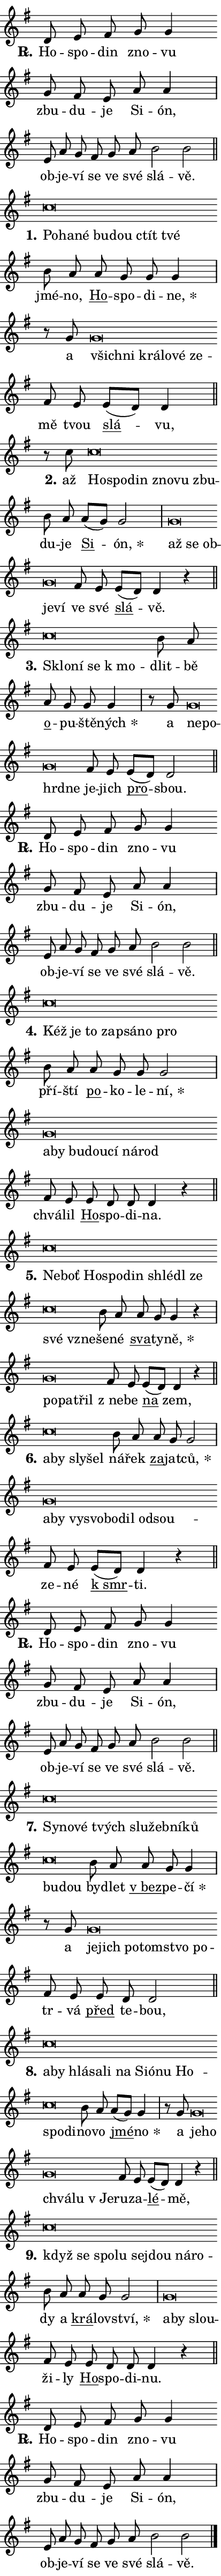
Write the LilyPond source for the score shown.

\version "2.24.0"
\header { tagline = "" }
\paper {
  indent = 0\cm
  top-margin = 0\cm
  right-margin = 0.13\cm % to fit lyric hyphens
  bottom-margin = 0\cm
  left-margin = 0\cm
  paper-width = 7\cm
  page-breaking = #ly:one-page-breaking
  system-system-spacing.basic-distance = #11
  score-system-spacing.basic-distance = #11
  ragged-last = ##f
}


%% Author: Thomas Morley
%% https://lists.gnu.org/archive/html/lilypond-user/2020-05/msg00002.html
#(define (line-position grob)
"Returns position of @var[grob} in current system:
   @code{'start}, if at first time-step
   @code{'end}, if at last time-step
   @code{'middle} otherwise
"
  (let* ((col (ly:item-get-column grob))
         (ln (ly:grob-object col 'left-neighbor))
         (rn (ly:grob-object col 'right-neighbor))
         (col-to-check-left (if (ly:grob? ln) ln col))
         (col-to-check-right (if (ly:grob? rn) rn col))
         (break-dir-left
           (and
             (ly:grob-property col-to-check-left 'non-musical #f)
             (ly:item-break-dir col-to-check-left)))
         (break-dir-right
           (and
             (ly:grob-property col-to-check-right 'non-musical #f)
             (ly:item-break-dir col-to-check-right))))
        (cond ((eqv? 1 break-dir-left) 'start)
              ((eqv? -1 break-dir-right) 'end)
              (else 'middle))))

#(define (tranparent-at-line-position vctor)
  (lambda (grob)
  "Relying on @code{line-position} select the relevant enry from @var{vctor}.
Used to determine transparency,"
    (case (line-position grob)
      ((end) (not (vector-ref vctor 0)))
      ((middle) (not (vector-ref vctor 1)))
      ((start) (not (vector-ref vctor 2))))))

noteHeadBreakVisibility =
#(define-music-function (break-visibility)(vector?)
"Makes @code{NoteHead}s transparent relying on @var{break-visibility}"
#{
  \override NoteHead.transparent =
    #(tranparent-at-line-position break-visibility)
#})

#(define delete-ledgers-for-transparent-note-heads
  (lambda (grob)
    "Reads whether a @code{NoteHead} is transparent.
If so this @code{NoteHead} is removed from @code{'note-heads} from
@var{grob}, which is supposed to be @code{LedgerLineSpanner}.
As a result ledgers are not printed for this @code{NoteHead}"
    (let* ((nhds-array (ly:grob-object grob 'note-heads))
           (nhds-list
             (if (ly:grob-array? nhds-array)
                 (ly:grob-array->list nhds-array)
                 '()))
           ;; Relies on the transparent-property being done before
           ;; Staff.LedgerLineSpanner.after-line-breaking is executed.
           ;; This is fragile ...
           (to-keep
             (remove
               (lambda (nhd)
                 (ly:grob-property nhd 'transparent #f))
               nhds-list)))
      ;; TODO find a better method to iterate over grob-arrays, similiar
      ;; to filter/remove etc for lists
      ;; For now rebuilt from scratch
      (set! (ly:grob-object grob 'note-heads)  '())
      (for-each
        (lambda (nhd)
          (ly:pointer-group-interface::add-grob grob 'note-heads nhd))
        to-keep))))

squashNotes = {
  \override NoteHead.X-extent = #'(-0.2 . 0.2)
  \override NoteHead.Y-extent = #'(-0.75 . 0)
  \override NoteHead.stencil =
    #(lambda (grob)
       (let ((pos (ly:grob-property grob 'staff-position)))
         (begin
           (if (< pos -7) (display "ERROR: Lower brevis then expected\n") (display ""))
           (if (<= pos -6) ly:text-interface::print ly:note-head::print))))
}
unSquashNotes = {
  \revert NoteHead.X-extent
  \revert NoteHead.Y-extent
  \revert NoteHead.stencil
}

hideNotes = \noteHeadBreakVisibility #begin-of-line-visible
unHideNotes = \noteHeadBreakVisibility #all-visible

% work-around for resetting accidentals
% https://lilypond.org/doc/v2.23/Documentation/notation/displaying-rhythms#unmetered-music
cadenzaMeasure = {
  \cadenzaOff
  \partial 1024 s1024
  \cadenzaOn
}

#(define-markup-command (accent layout props text) (markup?)
  "Underline accented syllable"
  (interpret-markup layout props
    #{\markup \override #'(offset . 4.3) \underline { #text }#}))

responsum = \markup \concat {
  "R" \hspace #-1.05 \path #0.1 #'((moveto 0 0.07) (lineto 0.9 0.8)) \hspace #0.05 "."
}

spaceSize = #0.6828661417322834 % exact space size for TeX Gyre Schola

\layout {
  \context {
    \Staff
    \remove "Time_signature_engraver"
    \override LedgerLineSpanner.after-line-breaking = #delete-ledgers-for-transparent-note-heads
  }
  \context {
    \Lyrics {
      \override LyricSpace.minimum-distance = \spaceSize
      \override LyricText.font-name = #"TeX Gyre Schola"
      \override LyricText.font-size = 1
      \override StanzaNumber.font-name = #"TeX Gyre Schola Bold"
      \override StanzaNumber.font-size = 1
    }
  }
  \context {
    \Score 
    \override NoteHead.text =
      #(lambda (grob) 
        (let ((pos (ly:grob-property grob 'staff-position)))
          #{\markup {
            \combine
              \halign #-0.55 \raise #(if (= pos -6) 0 0.5) \override #'(thickness . 2) \draw-line #'(3.2 . 0)
              \musicglyph "noteheads.sM1"
          }#}))
  }
}

% magnetic-lyrics.ily
%
%   written by
%     Jean Abou Samra <jean@abou-samra.fr>
%     Werner Lemberg <wl@gnu.org>
%
%   adapted by
%     Jiri Hon <jiri.hon@gmail.com>
%
% Version 2022-Apr-15

% https://www.mail-archive.com/lilypond-user@gnu.org/msg149350.html

#(define (Left_hyphen_pointer_engraver context)
   "Collect syllable-hyphen-syllable occurrences in lyrics and store
them in properties.  This engraver only looks to the left.  For
example, if the lyrics input is @code{foo -- bar}, it does the
following.

@itemize @bullet
@item
Set the @code{text} property of the @code{LyricHyphen} grob between
@q{foo} and @q{bar} to @code{foo}.

@item
Set the @code{left-hyphen} property of the @code{LyricText} grob with
text @q{foo} to the @code{LyricHyphen} grob between @q{foo} and
@q{bar}.
@end itemize

Use this auxiliary engraver in combination with the
@code{lyric-@/text::@/apply-@/magnetic-@/offset!} hook."
   (let ((hyphen #f)
         (text #f))
     (make-engraver
      (acknowledgers
       ((lyric-syllable-interface engraver grob source-engraver)
        (set! text grob)))
      (end-acknowledgers
       ((lyric-hyphen-interface engraver grob source-engraver)
        ;(when (not (grob::has-interface grob 'lyric-space-interface))
          (set! hyphen grob)));)
      ((stop-translation-timestep engraver)
       (when (and text hyphen)
         (ly:grob-set-object! text 'left-hyphen hyphen))
       (set! text #f)
       (set! hyphen #f)))))

#(define (lyric-text::apply-magnetic-offset! grob)
   "If the space between two syllables is less than the value in
property @code{LyricText@/.details@/.squash-threshold}, move the right
syllable to the left so that it gets concatenated with the left
syllable.

Use this function as a hook for
@code{LyricText@/.after-@/line-@/breaking} if the
@code{Left_@/hyphen_@/pointer_@/engraver} is active."
   (let ((hyphen (ly:grob-object grob 'left-hyphen #f)))
     (when hyphen
       (let ((left-text (ly:spanner-bound hyphen LEFT)))
         (when (grob::has-interface left-text 'lyric-syllable-interface)
           (let* ((common (ly:grob-common-refpoint grob left-text X))
                  (this-x-ext (ly:grob-extent grob common X))
                  (left-x-ext
                   (begin
                     ;; Trigger magnetism for left-text.
                     (ly:grob-property left-text 'after-line-breaking)
                     (ly:grob-extent left-text common X)))
                  ;; `delta` is the gap width between two syllables.
                  (delta (- (interval-start this-x-ext)
                            (interval-end left-x-ext)))
                  (details (ly:grob-property grob 'details))
                  (threshold (assoc-get 'squash-threshold details 0.2)))
             (when (< delta threshold)
               (let* (;; We have to manipulate the input text so that
                      ;; ligatures crossing syllable boundaries are not
                      ;; disabled.  For languages based on the Latin
                      ;; script this is essentially a beautification.
                      ;; However, for non-Western scripts it can be a
                      ;; necessity.
                      (lt (ly:grob-property left-text 'text))
                      (rt (ly:grob-property grob 'text))
                      (is-space (grob::has-interface hyphen 'lyric-space-interface))
                      (space (if is-space " " ""))
                      (extra-delta (if is-space spaceSize 0))
                      ;; Append new syllable.
                      (ltrt-space (if (and (string? lt) (string? rt))
                                (string-append lt space rt)
                                (make-concat-markup (list lt space rt))))
                      ;; Right-align `ltrt` to the right side.
                      (ltrt-space-markup (grob-interpret-markup
                               grob
                               (make-translate-markup
                                (cons (interval-length this-x-ext) 0)
                                (make-right-align-markup ltrt-space)))))
                 (begin
                   ;; Don't print `left-text`.
                   (ly:grob-set-property! left-text 'stencil #f)
                   ;; Set text and stencil (which holds all collected
                   ;; syllables so far) and shift it to the left.
                   (ly:grob-set-property! grob 'text ltrt-space)
                   (ly:grob-set-property! grob 'stencil ltrt-space-markup)
                   (ly:grob-translate-axis! grob (- (- delta extra-delta)) X))))))))))


#(define (lyric-hyphen::displace-bounds-first grob)
   ;; Make very sure this callback isn't triggered too early.
   (let ((left (ly:spanner-bound grob LEFT))
         (right (ly:spanner-bound grob RIGHT)))
     (ly:grob-property left 'after-line-breaking)
     (ly:grob-property right 'after-line-breaking)
     (ly:lyric-hyphen::print grob)))

squashThreshold = #0.4

\layout {
  \context {
    \Lyrics
    \consists #Left_hyphen_pointer_engraver
    \override LyricText.after-line-breaking =
      #lyric-text::apply-magnetic-offset!
    \override LyricHyphen.stencil = #lyric-hyphen::displace-bounds-first
    \override LyricText.details.squash-threshold = \squashThreshold
    \override LyricHyphen.minimum-distance = 0
    \override LyricHyphen.minimum-length = \squashThreshold
  }
}

squashText = \override LyricText.details.squash-threshold = 9999
unSquashText = \override LyricText.details.squash-threshold = \squashThreshold

leftText = \override LyricText.self-alignment-X = #LEFT
unLeftText = \revert LyricText.self-alignment-X

starOffset = #(lambda (grob) 
                (let ((x_offset (ly:self-alignment-interface::aligned-on-x-parent grob)))
                  (if (= x_offset 0) 0 (+ x_offset 1.2))))

star = #(define-music-function (syllable)(string?)
"Append star separator at the end of a syllable"
#{
  \once \override LyricText.X-offset = #starOffset
  \lyricmode { \markup {
    #syllable
    \override #'((font-name . "TeX Gyre Schola Bold")) \hspace #0.2 \lower #0.65 \larger "*"
  } }
#})

starAccent = #(define-music-function (syllable)(string?)
"Append star separator at the end of a syllable and make accent"
#{
  \once \override LyricText.X-offset = #starOffset
  \lyricmode { \markup {
    \accent #syllable
    \override #'((font-name . "TeX Gyre Schola Bold")) \hspace #0.2 \lower #0.65 \larger "*"
  } }
#})

breath = #(define-music-function (syllable)(string?)
"Append breathing indicator at the end of a syllable"
#{
  \lyricmode { \markup { #syllable "+" } }
#})

optionalBreath = #(define-music-function (syllable)(string?)
"Append optional breathing indicator at the end of a syllable"
#{
  \lyricmode { \markup { #syllable "(+)" } }
#})


\score {
    <<
        \new Voice = "melody" { \cadenzaOn \key g \major \relative { d'8 e fis g g4 \bar "" g8 fis e a a4 \cadenzaMeasure \bar "|" e8 a g fis g a b2 b2 \cadenzaMeasure \bar "||" \break } }
        \new Lyrics \lyricsto "melody" { \lyricmode { \set stanza = \responsum
Ho -- spo -- din zno -- vu zbu -- du -- je Si -- ón, ob -- je -- ví se ve své slá -- vě. } }
    >>
    \layout {}
}

\score {
    <<
        \new Voice = "melody" { \cadenzaOn \key g \major \relative { \squashNotes c''\breve*1/16 \hideNotes \breve*1/16 \bar "" \breve*1/16 \bar "" \breve*1/16 \bar "" \breve*1/16 \bar "" \breve*1/16 \breve*1/16 \bar "" \unHideNotes \unSquashNotes b8 a \bar "" a g g g4 \cadenzaMeasure \bar "|" r8 g8 \squashNotes g\breve*1/16 \hideNotes \breve*1/16 \bar "" \breve*1/16 \bar "" \breve*1/16 \bar "" \breve*1/16 \breve*1/16 \bar "" \unHideNotes \unSquashNotes fis8 e \bar "" e[( d)] d4 \cadenzaMeasure \bar "||" \break } }
        \new Lyrics \lyricsto "melody" { \lyricmode { \set stanza = "1."
\leftText Po -- \squashText ha -- né bu -- dou ctít tvé \unLeftText \unSquashText jmé -- no, \markup \accent Ho -- spo -- di -- \star ne, a \leftText všich -- \squashText ni krá -- lo -- vé ze -- \unLeftText \unSquashText mě tvou \markup \accent slá -- vu, } }
    >>
    \layout {}
}

\score {
    <<
        \new Voice = "melody" { \cadenzaOn \key g \major \relative { r8 c''8 \squashNotes c\breve*1/16 \hideNotes \breve*1/16 \bar "" \breve*1/16 \bar "" \breve*1/16 \bar "" \breve*1/16 \breve*1/16 \bar "" \unHideNotes \unSquashNotes b8 a \bar "" a[( g)] g2 \cadenzaMeasure \bar "|" \squashNotes g\breve*1/16 \hideNotes \breve*1/16 \bar "" \breve*1/16 \bar "" \breve*1/16 \breve*1/16 \bar "" \unHideNotes \unSquashNotes fis8 e \bar "" e[( d)] d4 r \cadenzaMeasure \bar "||" \break } }
        \new Lyrics \lyricsto "melody" { \lyricmode { \set stanza = "2."
až \leftText Ho -- \squashText spo -- din zno -- vu zbu -- \unLeftText \unSquashText du -- je \markup \accent Si -- \star ón, \leftText až \squashText se ob -- je -- ví \unLeftText \unSquashText ve své \markup \accent slá -- vě. } }
    >>
    \layout {}
}

\score {
    <<
        \new Voice = "melody" { \cadenzaOn \key g \major \relative { \squashNotes c''\breve*1/16 \hideNotes \breve*1/16 \bar "" \breve*1/16 \breve*1/16 \bar "" \unHideNotes \unSquashNotes b8 a \bar "" a g g g4 \cadenzaMeasure \bar "|" r8 g8 \squashNotes g\breve*1/16 \hideNotes \breve*1/16 \bar "" \breve*1/16 \breve*1/16 \bar "" \unHideNotes \unSquashNotes fis8 e \bar "" e[( d)] d2 \cadenzaMeasure \bar "||" \break } }
        \new Lyrics \lyricsto "melody" { \lyricmode { \set stanza = "3."
\leftText Sklo -- \squashText ní se "k mo" -- \unLeftText \unSquashText dlit -- bě \markup \accent o -- pu -- ště -- \star ných a \leftText ne -- \squashText po -- hrd -- ne \unLeftText \unSquashText je -- jich \markup \accent pro -- sbou. } }
    >>
    \layout {}
}

\score {
    <<
        \new Voice = "melody" { \cadenzaOn \key g \major \relative { d'8 e fis g g4 \bar "" g8 fis e a a4 \cadenzaMeasure \bar "|" e8 a g fis g a b2 b2 \cadenzaMeasure \bar "||" \break } }
        \new Lyrics \lyricsto "melody" { \lyricmode { \set stanza = \responsum
Ho -- spo -- din zno -- vu zbu -- du -- je Si -- ón, ob -- je -- ví se ve své slá -- vě. } }
    >>
    \layout {}
}

\score {
    <<
        \new Voice = "melody" { \cadenzaOn \key g \major \relative { \squashNotes c''\breve*1/16 \hideNotes \breve*1/16 \bar "" \breve*1/16 \bar "" \breve*1/16 \bar "" \breve*1/16 \bar "" \breve*1/16 \breve*1/16 \bar "" \unHideNotes \unSquashNotes b8 a \bar "" a g g g2 \cadenzaMeasure \bar "|" \squashNotes g\breve*1/16 \hideNotes \breve*1/16 \bar "" \breve*1/16 \bar "" \breve*1/16 \bar "" \breve*1/16 \bar "" \breve*1/16 \breve*1/16 \bar "" \unHideNotes \unSquashNotes fis8 e \bar "" e d d d4 r \cadenzaMeasure \bar "||" \break } }
        \new Lyrics \lyricsto "melody" { \lyricmode { \set stanza = "4."
\leftText Kéž \squashText je to za -- psá -- no pro \unLeftText \unSquashText pří -- ští \markup \accent po -- ko -- le -- \star ní, \leftText a -- \squashText by bu -- dou -- cí ná -- rod \unLeftText \unSquashText chvá -- lil \markup \accent Ho -- spo -- di -- na. } }
    >>
    \layout {}
}

\score {
    <<
        \new Voice = "melody" { \cadenzaOn \key g \major \relative { \squashNotes c''\breve*1/16 \hideNotes \breve*1/16 \bar "" \breve*1/16 \bar "" \breve*1/16 \bar "" \breve*1/16 \bar "" \breve*1/16 \bar "" \breve*1/16 \bar "" \breve*1/16 \bar "" \breve*1/16 \breve*1/16 \bar "" \unHideNotes \unSquashNotes b8 a \bar "" a g g4 r \cadenzaMeasure \bar "|" \squashNotes g\breve*1/16 \hideNotes \breve*1/16 \breve*1/16 \bar "" \unHideNotes \unSquashNotes fis8 e \bar "" e[( d)] d4 r \cadenzaMeasure \bar "||" \break } }
        \new Lyrics \lyricsto "melody" { \lyricmode { \set stanza = "5."
\leftText Ne -- \squashText boť Ho -- spo -- din shlé -- dl ze své vzne -- \unLeftText \unSquashText še -- né \markup \accent sva -- ty -- \star ně, \leftText po -- \squashText pa -- třil \unLeftText \unSquashText "z ne" -- be \markup \accent na zem, } }
    >>
    \layout {}
}

\score {
    <<
        \new Voice = "melody" { \cadenzaOn \key g \major \relative { \squashNotes c''\breve*1/16 \hideNotes \breve*1/16 \bar "" \breve*1/16 \breve*1/16 \bar "" \unHideNotes \unSquashNotes b8 a \bar "" a g g2 \cadenzaMeasure \bar "|" \squashNotes g\breve*1/16 \hideNotes \breve*1/16 \bar "" \breve*1/16 \bar "" \breve*1/16 \bar "" \breve*1/16 \bar "" \breve*1/16 \bar "" \breve*1/16 \breve*1/16 \bar "" \unHideNotes \unSquashNotes fis8 e \bar "" e[( d)] d4 r \cadenzaMeasure \bar "||" \break } }
        \new Lyrics \lyricsto "melody" { \lyricmode { \set stanza = "6."
\leftText a -- \squashText by sly -- šel \unLeftText \unSquashText ná -- řek \markup \accent za -- jat -- \star ců, \leftText a -- \squashText by vy -- svo -- bo -- dil od -- sou -- \unLeftText \unSquashText ze -- né \markup \accent "k smr" -- ti. } }
    >>
    \layout {}
}

\score {
    <<
        \new Voice = "melody" { \cadenzaOn \key g \major \relative { d'8 e fis g g4 \bar "" g8 fis e a a4 \cadenzaMeasure \bar "|" e8 a g fis g a b2 b2 \cadenzaMeasure \bar "||" \break } }
        \new Lyrics \lyricsto "melody" { \lyricmode { \set stanza = \responsum
Ho -- spo -- din zno -- vu zbu -- du -- je Si -- ón, ob -- je -- ví se ve své slá -- vě. } }
    >>
    \layout {}
}

\score {
    <<
        \new Voice = "melody" { \cadenzaOn \key g \major \relative { \squashNotes c''\breve*1/16 \hideNotes \breve*1/16 \bar "" \breve*1/16 \bar "" \breve*1/16 \bar "" \breve*1/16 \bar "" \breve*1/16 \bar "" \breve*1/16 \bar "" \breve*1/16 \bar "" \breve*1/16 \breve*1/16 \bar "" \unHideNotes \unSquashNotes b8 a \bar "" a g g4 \cadenzaMeasure \bar "|" r8 g8 \squashNotes g\breve*1/16 \hideNotes \breve*1/16 \bar "" \breve*1/16 \bar "" \breve*1/16 \bar "" \breve*1/16 \breve*1/16 \bar "" \unHideNotes \unSquashNotes fis8 e \bar "" e d d2 \cadenzaMeasure \bar "||" \break } }
        \new Lyrics \lyricsto "melody" { \lyricmode { \set stanza = "7."
\leftText Sy -- \squashText no -- vé tvých slu -- žeb -- ní -- ků bu -- dou \unLeftText \unSquashText by -- dlet \markup \accent "v bez" -- pe -- \star čí a \leftText je -- \squashText jich po -- tom -- stvo po -- \unLeftText \unSquashText tr -- vá \markup \accent před te -- bou, } }
    >>
    \layout {}
}

\score {
    <<
        \new Voice = "melody" { \cadenzaOn \key g \major \relative { \squashNotes c''\breve*1/16 \hideNotes \breve*1/16 \bar "" \breve*1/16 \bar "" \breve*1/16 \bar "" \breve*1/16 \bar "" \breve*1/16 \bar "" \breve*1/16 \bar "" \breve*1/16 \bar "" \breve*1/16 \bar "" \breve*1/16 \bar "" \breve*1/16 \breve*1/16 \bar "" \unHideNotes \unSquashNotes b8 a \bar "" a[( g)] g4 \cadenzaMeasure \bar "|" r8 g8 \squashNotes g\breve*1/16 \hideNotes \breve*1/16 \bar "" \breve*1/16 \bar "" \breve*1/16 \breve*1/16 \bar "" \unHideNotes \unSquashNotes fis8 e \bar "" e[( d)] d4 r \cadenzaMeasure \bar "||" \break } }
        \new Lyrics \lyricsto "melody" { \lyricmode { \set stanza = "8."
\leftText a -- \squashText by hlá -- sa -- li na Si -- ó -- nu Ho -- spo -- di -- \unLeftText \unSquashText no -- vo \markup \accent jmé -- \star no a \leftText je -- \squashText ho chvá -- lu "v Je" -- \unLeftText \unSquashText ru -- za -- \markup \accent lé -- mě, } }
    >>
    \layout {}
}

\score {
    <<
        \new Voice = "melody" { \cadenzaOn \key g \major \relative { \squashNotes c''\breve*1/16 \hideNotes \breve*1/16 \bar "" \breve*1/16 \bar "" \breve*1/16 \bar "" \breve*1/16 \bar "" \breve*1/16 \bar "" \breve*1/16 \breve*1/16 \bar "" \unHideNotes \unSquashNotes b8 a \bar "" a g g2 \cadenzaMeasure \bar "|" \squashNotes g\breve*1/16 \hideNotes \breve*1/16 \breve*1/16 \bar "" \unHideNotes \unSquashNotes fis8 e \bar "" e d d d4 r \cadenzaMeasure \bar "||" \break } }
        \new Lyrics \lyricsto "melody" { \lyricmode { \set stanza = "9."
\leftText když \squashText se spo -- lu sej -- dou ná -- ro -- \unLeftText \unSquashText dy a \markup \accent krá -- lov -- \star ství, \leftText a -- \squashText by slou -- \unLeftText \unSquashText ži -- ly \markup \accent Ho -- spo -- di -- nu. } }
    >>
    \layout {}
}

\score {
    <<
        \new Voice = "melody" { \cadenzaOn \key g \major \relative { d'8 e fis g g4 \bar "" g8 fis e a a4 \cadenzaMeasure \bar "|" e8 a g fis g a b2 b2 \cadenzaMeasure \bar "||" \break } \bar "|." }
        \new Lyrics \lyricsto "melody" { \lyricmode { \set stanza = \responsum
Ho -- spo -- din zno -- vu zbu -- du -- je Si -- ón, ob -- je -- ví se ve své slá -- vě. } }
    >>
    \layout {}
}
